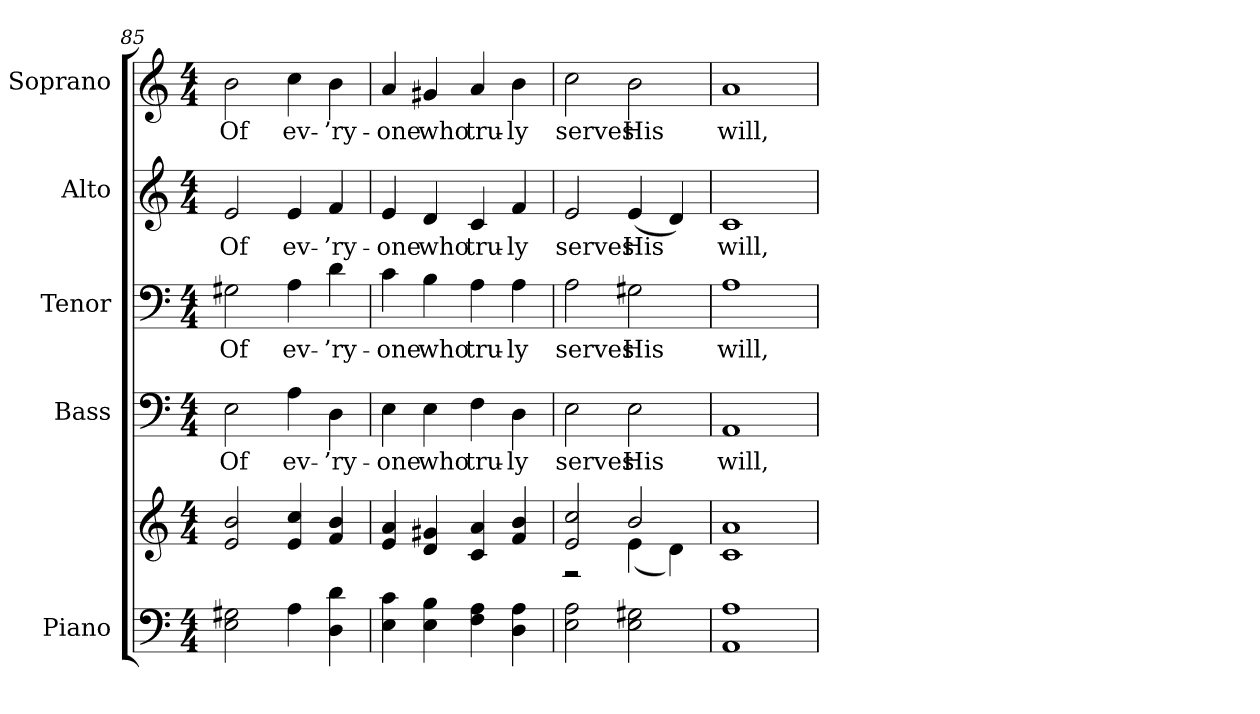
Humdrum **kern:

**kern	**kern	**kern	**text	**kern	**text	**kern	**text	**kern	**text
*part5	*part5	*part4	*part4	*part3	*part3	*part2	*part2	*part1	*part1
*staff6	*staff5	*staff4	*staff4	*staff3	*staff3	*staff2	*staff2	*staff1	*staff1
*I"Piano	*	*I"Bass	*	*I"Tenor	*	*I"Alto	*	*I"Soprano	*
*I'Pno.	*	*I'B.	*	*I'T.	*	*I'A.	*	*I'S.	*
!!LO:PB:g=z
*clefF4	*clefG2	*clefF4	*	*clefF4	*	*clefG2	*	*clefG2	*
*k[]	*k[]	*k[]	*	*k[]	*	*k[]	*	*k[]	*
*C:	*C:	*C:	*	*C:	*	*C:	*	*C:	*
*M4/4	*M4/4	*M4/4	*	*M4/4	*	*M4/4	*	*M4/4	*
=85	=85	=85	=85	=85	=85	=85	=85	=85	=85
!	!	!	!LO:LY:b:color=#000000	!	!	!	!	!	!
!	!	!	!	!	!LO:LY:b:color=#000000	!	!	!	!
!	!	!	!	!	!	!	!LO:LY:b:color=#000000	!	!
!	!	!	!	!	!	!	!	!	!LO:LY:b:color=#000000
2Ei\ 2G#Xi	2ei/ 2bi	2Ei\	Of	2G#Xi\	Of	2ei/	Of	2bi\	Of
!	!	!	!LO:LY:b:color=#000000	!	!	!	!	!	!
!	!	!	!	!	!LO:LY:b:color=#000000	!	!	!	!
!	!	!	!	!	!	!	!LO:LY:b:color=#000000	!	!
!	!	!	!	!	!	!	!	!	!LO:LY:b:color=#000000
4Ai\	4ei/ 4cci	4Ai\	ev-	4Ai\	ev-	4ei/	ev-	4cci\	ev-
!	!	!	!LO:LY:b:color=#000000	!	!	!	!	!	!
!	!	!	!	!	!LO:LY:b:color=#000000	!	!	!	!
!	!	!	!	!	!	!	!LO:LY:b:color=#000000	!	!
!	!	!	!	!	!	!	!	!	!LO:LY:b:color=#000000
4Di\ 4di	4fi/ 4bi	4Di\	-’ry-	4di\	-’ry-	4fi/	-’ry-	4bi\	-’ry-
=86	=86	=86	=86	=86	=86	=86	=86	=86	=86
!	!	!	!LO:LY:b:color=#000000	!	!	!	!	!	!
!	!	!	!	!	!LO:LY:b:color=#000000	!	!	!	!
!	!	!	!	!	!	!	!LO:LY:b:color=#000000	!	!
!	!	!	!	!	!	!	!	!	!LO:LY:b:color=#000000
4Ei\ 4ci	4ei/ 4ai	4Ei\	-one	4ci\	-one	4ei/	-one	4ai/	-one
!	!	!	!LO:LY:b:color=#000000	!	!	!	!	!	!
!	!	!	!	!	!LO:LY:b:color=#000000	!	!	!	!
!	!	!	!	!	!	!	!LO:LY:b:color=#000000	!	!
!	!	!	!	!	!	!	!	!	!LO:LY:b:color=#000000
4Ei\ 4Bi	4di/ 4g#Xi	4Ei\	who	4Bi\	who	4di/	who	4g#Xi/	who
!	!	!	!LO:LY:b:color=#000000	!	!	!	!	!	!
!	!	!	!	!	!LO:LY:b:color=#000000	!	!	!	!
!	!	!	!	!	!	!	!LO:LY:b:color=#000000	!	!
!	!	!	!	!	!	!	!	!	!LO:LY:b:color=#000000
4Fi\ 4Ai	4ci/ 4ai	4Fi\	tru-	4Ai\	tru-	4ci/	tru-	4ai/	tru-
!	!	!	!LO:LY:b:color=#000000	!	!	!	!	!	!
!	!	!	!	!	!LO:LY:b:color=#000000	!	!	!	!
!	!	!	!	!	!	!	!LO:LY:b:color=#000000	!	!
!	!	!	!	!	!	!	!	!	!LO:LY:b:color=#000000
4Di\ 4Ai	4fi/ 4bi	4Di\	-ly	4Ai\	-ly	4fi/	-ly	4bi\	-ly
=87	=87	=87	=87	=87	=87	=87	=87	=87	=87
*	*^	*	*	*	*	*	*	*	*
!	!	!	!	!LO:LY:b:color=#000000	!	!	!	!	!	!
!	!	!	!	!	!	!LO:LY:b:color=#000000	!	!	!	!
!	!	!	!	!	!	!	!	!LO:LY:b:color=#000000	!	!
!	!	!	!	!	!	!	!	!	!	!LO:LY:b:color=#000000
2Ei\ 2Ai	2ei/ 2cci	2r	2Ei\	serves	2Ai\	serves	2ei/	serves	2cci\	serves
!	!	!	!	!LO:LY:b:color=#000000	!	!	!	!	!	!
!	!	!	!	!	!	!LO:LY:b:color=#000000	!	!	!	!
!	!	!	!	!	!	!	!	!LO:LY:b:color=#000000	!	!
!	!	!	!	!	!	!	!	!	!	!LO:LY:b:color=#000000
2Ei\ 2G#Xi	2bi/	(4ei\	2Ei\	His	2G#Xi\	His	(4ei/	His	2bi\	His
.	.	4di\)	.	.	.	.	4di/)	.	.	.
*	*v	*v	*	*	*	*	*	*	*	*
=88	=88	=88	=88	=88	=88	=88	=88	=88	=88
*	*^	*	*	*	*	*	*	*	*
!	!	!	!	!LO:LY:b:color=#000000	!	!	!	!	!	!
*	*v	*v	*	*	*	*	*	*	*	*
*	*^	*	*	*	*	*	*	*	*
!	!	!	!	!	!	!LO:LY:b:color=#000000	!	!	!	!
*	*v	*v	*	*	*	*	*	*	*	*
*	*^	*	*	*	*	*	*	*	*
!	!	!	!	!	!	!	!	!LO:LY:b:color=#000000	!	!
*	*v	*v	*	*	*	*	*	*	*	*
*	*^	*	*	*	*	*	*	*	*
!	!	!	!	!	!	!	!	!	!	!LO:LY:b:color=#000000
*	*v	*v	*	*	*	*	*	*	*	*
1AAi 1Ai	1ci 1ai	1AAi	will,	1Ai	will,	1ci	will,	1ai	will,
=	=	=	=	=	=	=	=	=	=
*-	*-	*-	*-	*-	*-	*-	*-	*-	*-
